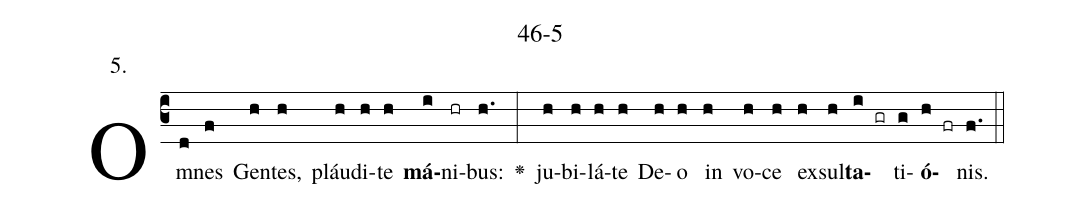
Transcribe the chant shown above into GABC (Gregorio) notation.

name: 46-5;
annotation: 5.;
%%
(c3)Om(d)nes(f) Gen(h)tes,(h) pláu(h)di(h)te(h) <b>má</b>(i)ni(hr)bus:(h.) <v>\greheightstar</v>(:) ju(h)bi(h)lá(h)te(h) De(h)o(h) in(h) vo(h)ce(h) ex(h)sul(h)<b>ta</b>(i gr)ti(g)<b>ó</b>(h fr)nis.(f.) (::)


%E(h) u(h) o(i) u(g) a(h) e.(f.) (::)
